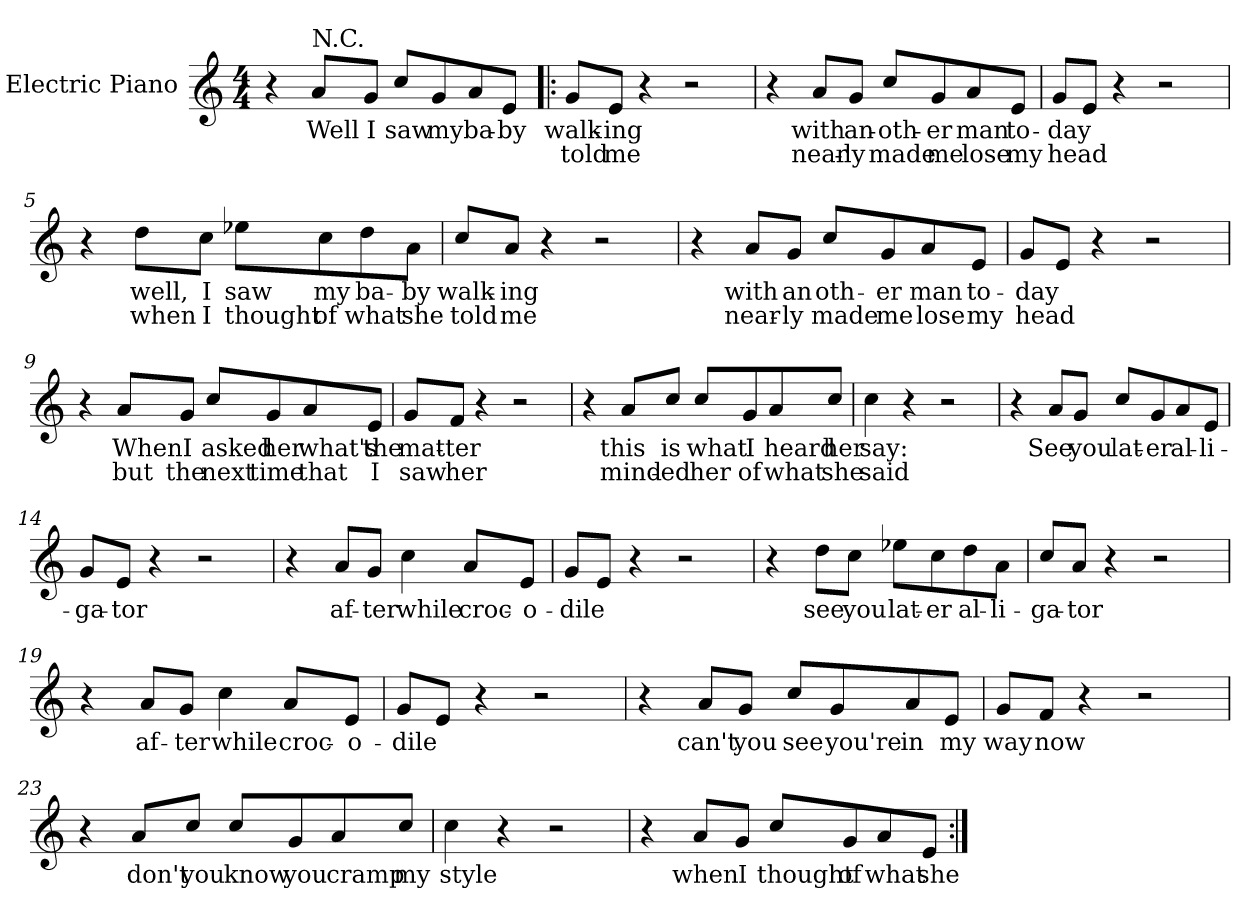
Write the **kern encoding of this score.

**kern	**text	**text
*part1	*part1	*part1
*staff1	*staff1	*staff1
*I"Electric Piano	*	*
*I'E.Pno	*	*
*clefG2	*	*
*k[]	*	*
*C:	*	*
*M4/4	*	*
=1	=1	=1
4r	.	.
!LO:TX:a:t=N.C.	!	!
8a/L	Well	.
8g/J	I	.
8cc/L	saw	.
8g/	my	.
8a/	ba-	.
8e/J	-by	.
=2!|:	=2!|:	=2!|:
8g/L	walk-	told
8e/J	-ing	me
4r	.	.
2r	.	.
=3	=3	=3
4r	.	.
8a/L	with	near-
8g/J	an-	-ly
8cc/L	-oth-	made
8g/	-er	me
8a/	man	lose
8e/J	to-	my
=4	=4	=4
8g/L	-day	head
8e/J	.	.
4r	.	.
2r	.	.
!!LO:LB:g=z
=5	=5	=5
4r	.	.
8dd\L	well,	when
8cc\J	I	I
8ee-X\L	saw	thought
8cc\	my	of
8dd\	ba-	what
8a\J	-by	she
=6	=6	=6
8cc/L	walk-	told
8a/J	-ing	me
4r	.	.
2r	.	.
=7	=7	=7
4r	.	.
8a/L	with	near-
8g/J	an	-ly
8cc/L	oth-	made
8g/	-er	me
8a/	man	lose
8e/J	to-	my
=8	=8	=8
8g/L	-day	head
8e/J	.	.
4r	.	.
2r	.	.
!!LO:LB:g=z
=9	=9	=9
4r	.	.
8a/L	When	but
8g/J	I	the
8cc/L	asked	next
8g/	her	time
8a/	what's	that
8e/J	the	I
=10	=10	=10
8g/L	mat-	saw
8f/J	-ter	her
4r	.	.
2r	.	.
=11	=11	=11
4r	.	.
8a/L	this	mind-
8cc/J	is	-ed
8cc/L	what	her
8g/	I	of
8a/	heard	what
8cc/J	her	she
=12	=12	=12
4cc\	say:	said
4r	.	.
2r	.	.
!!LO:LB:g=z
=13	=13	=13
4r	.	.
8a/L	See	.
8g/J	you	.
8cc/L	lat-	.
8g/	-er	.
8a/	al-	.
8e/J	-li-	.
=14	=14	=14
8g/L	-ga-	.
8e/J	-tor	.
4r	.	.
2r	.	.
=15	=15	=15
4r	.	.
8a/L	af-	.
8g/J	-ter	.
4cc\	while	.
8a/L	croc-	.
8e/J	-o-	.
=16	=16	=16
8g/L	-dile	.
8e/J	.	.
4r	.	.
2r	.	.
!!LO:LB:g=z
=17	=17	=17
4r	.	.
8dd\L	see	.
8cc\J	you	.
8ee-X\L	lat-	.
8cc\	-er	.
8dd\	al-	.
8a\J	-li-	.
=18	=18	=18
8cc/L	-ga-	.
8a/J	-tor	.
4r	.	.
2r	.	.
=19	=19	=19
4r	.	.
8a/L	af-	.
8g/J	-ter	.
4cc\	while	.
8a/L	croc-	.
8e/J	-o-	.
=20	=20	=20
8g/L	-dile	.
8e/J	.	.
4r	.	.
2r	.	.
=21	=21	=21
4r	.	.
8a/L	can't	.
8g/J	you	.
8cc/L	see	.
8g/	you're	.
8a/	in	.
8e/J	my	.
!!LO:LB:g=z
=22	=22	=22
8g/L	way	.
8f/J	now	.
4r	.	.
2r	.	.
=23	=23	=23
4r	.	.
8a/L	don't	.
8cc/J	you	.
8cc/L	know	.
8g/	you	.
8a/	cramp	.
8cc/J	my	.
=24	=24	=24
4cc\	style	.
4r	.	.
2r	.	.
=25	=25	=25
4r	.	.
8a/L	when	.
8g/J	I	.
8cc/L	thought	.
8g/	of	.
8a/	what	.
8e/J	she	.
=:|!	=:|!	=:|!
*-	*-	*-
